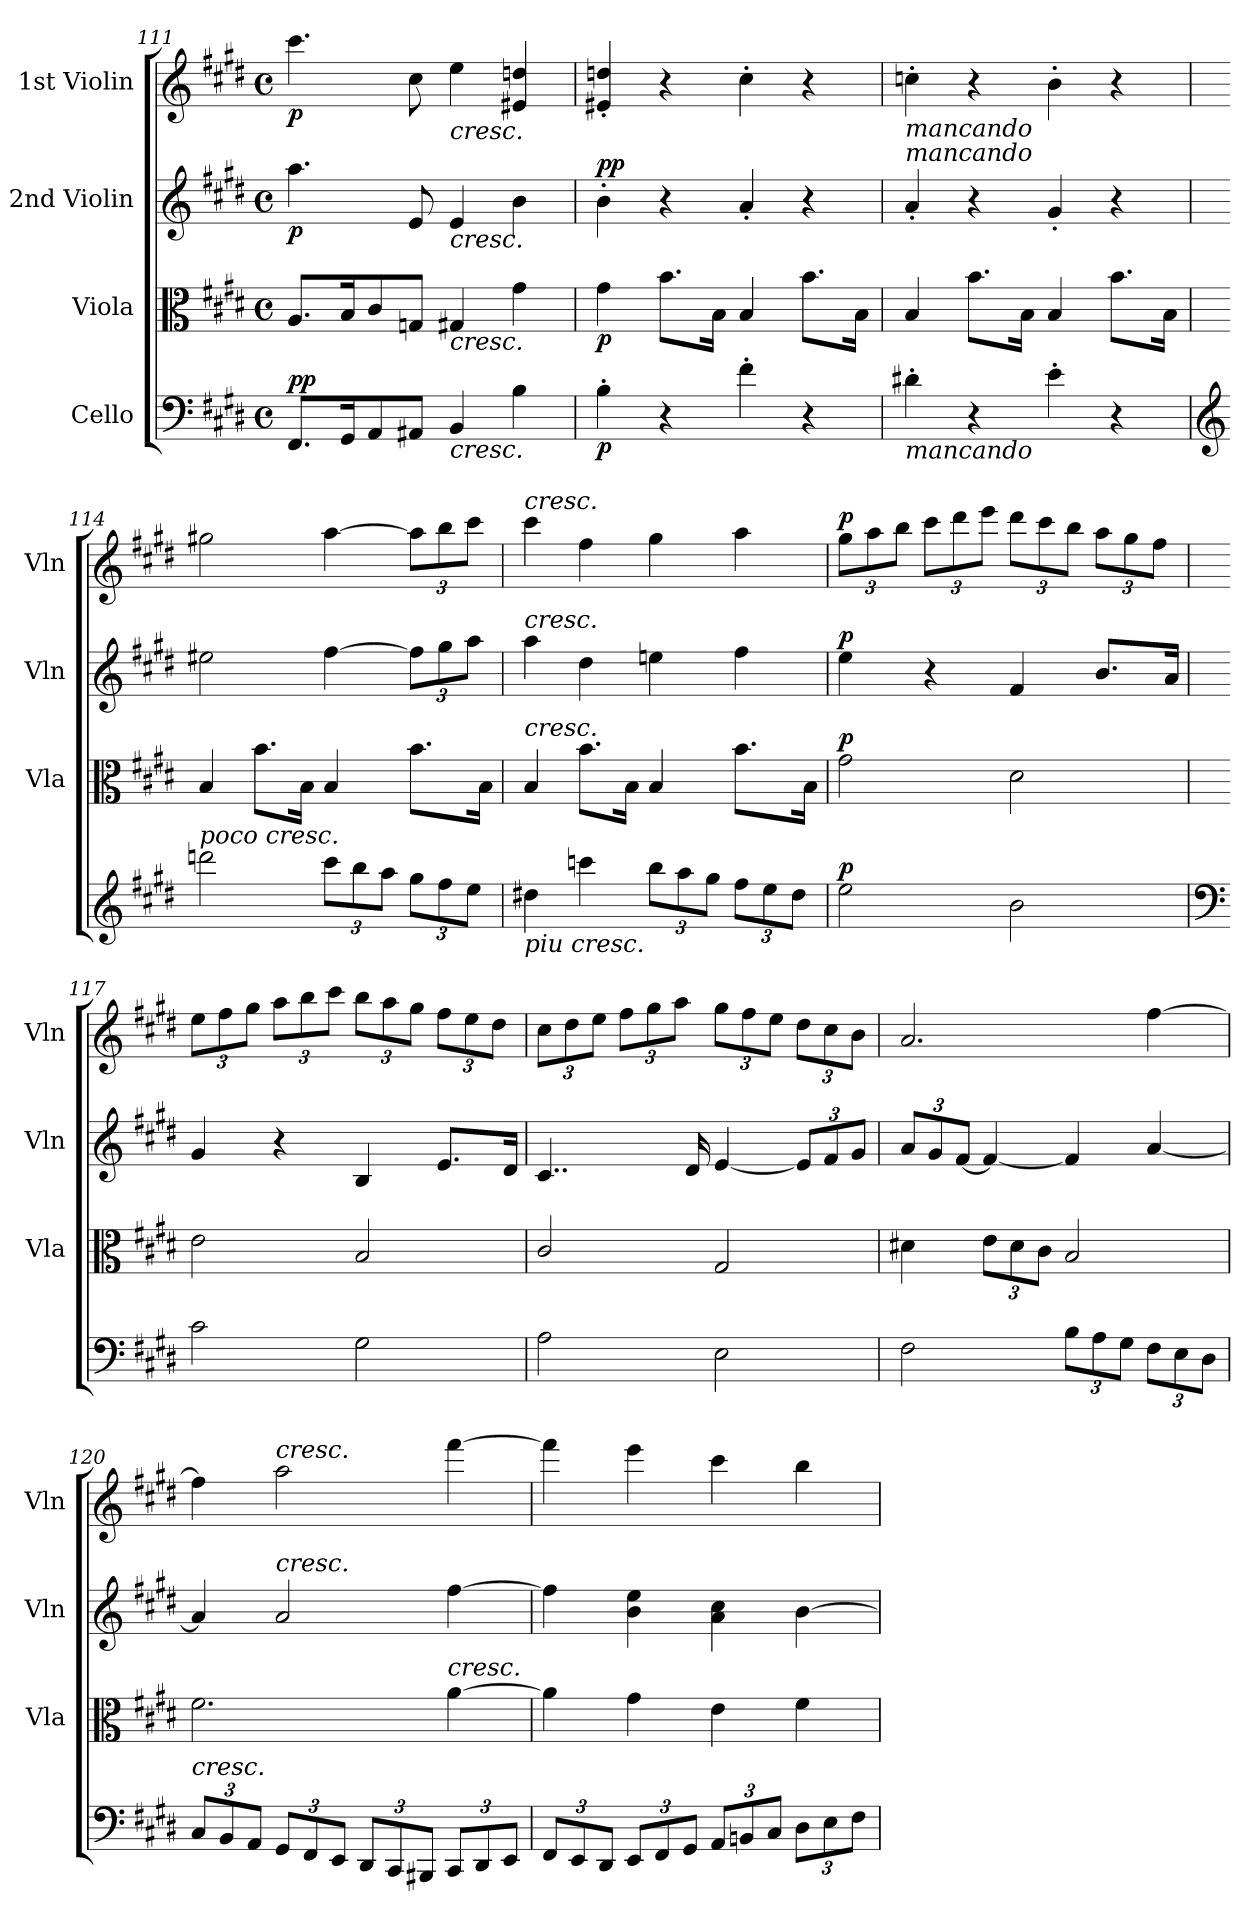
**kern	**dynam	**kern	**dynam	**kern	**dynam	**kern	**dynam
*part4	*part4	*part3	*part3	*part2	*part2	*part1	*part1
*staff4	*staff4	*staff3	*staff3	*staff2	*staff2	*staff1	*staff1
*I"Cello	*	*I"Viola	*	*I"2nd Violin	*	*I"1st Violin	*
*	*	*I'Vla	*	*I'Vln	*	*I'Vln	*
*clefF4	*	*clefC3	*	*clefG2	*	*clefG2	*
*k[f#c#g#d#]	*	*k[f#c#g#d#]	*	*k[f#c#g#d#]	*	*k[f#c#g#d#]	*
*M4/4	*	*M4/4	*	*M4/4	*	*M4/4	*
*met(c)	*	*met(c)	*	*met(c)	*	*met(c)	*
=111	=111	=111	=111	=111	=111	=111	=111
!	!LO:DY:b	!	!	!	!	!	!
!	!LO:DY:n=1:a	!	!	!	!LO:DY:b	!	!LO:DY:b
8.FF#/L	p p	8.A/L	.	4.aa\	p	4.ccc#\	p
16GG#/K	.	16B/K	.	.	.	.	.
8AA/	.	8c#/	.	.	.	.	.
8AA#X/J	.	8Gn/J	.	8e/	.	8cc#\	.
!	!	!	!	!	!	!LO:TX:b:i:t=cresc.	!
!	!	!	!	!LO:TX:b:i:t=cresc.	!	!	!
!	!	!LO:TX:b:i:t=cresc.	!	!	!	!	!
!LO:TX:b:i:t=cresc.	!	!	!	!	!	!	!
4BB/	.	4G#X/	.	4e/	.	4ee\	.
4B\	.	4g#\	.	4b\	.	4e#X/ 4ddn/	.
=112	=112	=112	=112	=112	=112	=112	=112
!	!LO:DY:b	!	!LO:DY:b	!	!LO:DY:b	!	!
!	!	!	!	!	!LO:DY:n=1:a	!	!
4B'\	p	4g#\	p	4b'\	p p	4e#X/' 4ddn/'	.
4r	.	8.b\L	.	4r	.	4r	.
.	.	16B\Jk	.	.	.	.	.
4f#'\	.	4B/	.	4a'/	.	4cc#'\	.
4r	.	8.b\L	.	4r	.	4r	.
.	.	16B\Jk	.	.	.	.	.
=113	=113	=113	=113	=113	=113	=113	=113
!	!	!	!	!	!	!LO:TX:b:i:t=mancando	!
!	!	!	!	!LO:TX:a:i:t=mancando	!	!	!
!LO:TX:b:i:t=mancando	!	!	!	!	!	!	!
4d#X'\	.	4B/	.	4a'/	.	4ccn'\	.
4r	.	8.b\L	.	4r	.	4r	.
.	.	16B\Jk	.	.	.	.	.
4e'\	.	4B/	.	4g#'/	.	4b'\	.
4r	.	8.b\L	.	4r	.	4r	.
.	.	16B\Jk	.	.	.	.	.
=114	=114	=114	=114	=114	=114	=114	=114
*clefG2	*	*	*	*	*	*	*
!LO:TX:a:i:t=poco cresc.	!	!	!	!	!	!	!
2dddn\	.	4B/	.	2ee#X\	.	2gg#X\	.
.	.	8.b\L	.	.	.	.	.
.	.	16B\Jk	.	.	.	.	.
*Xbrackettup	*	*	*	*	*	*	*
12ccc#\L	.	4B/	.	[4ff#\	.	[4aa\	.
12bb\	.	.	.	.	.	.	.
12aa\J	.	.	.	.	.	.	.
*	*	*	*	*Xbrackettup	*	*Xbrackettup	*
12gg#\L	.	8.b\L	.	12ff#\L]	.	12aa\L]	.
12ff#\	.	.	.	12gg#\	.	12bb\	.
12ee\J	.	.	.	12aa\J	.	12ccc#\J	.
.	.	16B\Jk	.	.	.	.	.
=115	=115	=115	=115	=115	=115	=115	=115
!	!	!	!	!	!	!LO:TX:a:i:t=cresc.	!
!	!	!	!	!LO:TX:a:i:t=cresc.	!	!	!
!	!	!LO:TX:a:i:t=cresc.	!	!	!	!	!
!LO:TX:b:i:t=piu cresc.	!	!	!	!	!	!	!
4dd#X\	.	4B/	.	4aa\	.	4ccc#\	.
4cccn\	.	8.b\L	.	4dd#\	.	4ff#\	.
.	.	16B\Jk	.	.	.	.	.
12bb\L	.	4B/	.	4een\	.	4gg#\	.
12aa\	.	.	.	.	.	.	.
12gg#\J	.	.	.	.	.	.	.
12ff#\L	.	8.b\L	.	4ff#\	.	4aa\	.
12ee\	.	.	.	.	.	.	.
12dd#\J	.	.	.	.	.	.	.
.	.	16B\Jk	.	.	.	.	.
=116	=116	=116	=116	=116	=116	=116	=116
!	!LO:DY:a	!	!LO:DY:a	!	!LO:DY:a	!	!LO:DY:a
2ee\	p	2g#\	p	4ee\	p	12gg#\L	p
.	.	.	.	.	.	12aa\	.
.	.	.	.	.	.	12bb\J	.
.	.	.	.	4r	.	12ccc#\L	.
.	.	.	.	.	.	12ddd#\	.
.	.	.	.	.	.	12eee\J	.
2b\	.	2d#\	.	4f#/	.	12ddd#\L	.
.	.	.	.	.	.	12ccc#\	.
.	.	.	.	.	.	12bb\J	.
.	.	.	.	8.b/L	.	12aa\L	.
.	.	.	.	.	.	12gg#\	.
.	.	.	.	.	.	12ff#\J	.
.	.	.	.	16a/Jk	.	.	.
=117	=117	=117	=117	=117	=117	=117	=117
*clefF4	*	*	*	*	*	*	*
2c#\	.	2e\	.	4g#/	.	12ee\L	.
.	.	.	.	.	.	12ff#\	.
.	.	.	.	.	.	12gg#\J	.
.	.	.	.	4r	.	12aa\L	.
.	.	.	.	.	.	12bb\	.
.	.	.	.	.	.	12ccc#\J	.
2G#\	.	2B/	.	4B/	.	12bb\L	.
.	.	.	.	.	.	12aa\	.
.	.	.	.	.	.	12gg#\J	.
.	.	.	.	8.e/L	.	12ff#\L	.
.	.	.	.	.	.	12ee\	.
.	.	.	.	.	.	12dd#\J	.
.	.	.	.	16d#/Jk	.	.	.
=118	=118	=118	=118	=118	=118	=118	=118
2A\	.	2c#/	.	4..c#/	.	12cc#\L	.
.	.	.	.	.	.	12dd#\	.
.	.	.	.	.	.	12ee\J	.
.	.	.	.	.	.	12ff#\L	.
.	.	.	.	.	.	12gg#\	.
.	.	.	.	.	.	12aa\J	.
.	.	.	.	16d#/	.	.	.
2E\	.	2G#/	.	[4e/	.	12gg#\L	.
.	.	.	.	.	.	12ff#\	.
.	.	.	.	.	.	12ee\J	.
.	.	.	.	12e/L]	.	12dd#\L	.
.	.	.	.	12f#/	.	12cc#\	.
.	.	.	.	12g#/J	.	12b\J	.
=119	=119	=119	=119	=119	=119	=119	=119
2F#\	.	4d#X\	.	12a/L	.	2.a/	.
.	.	.	.	12g#/	.	.	.
.	.	.	.	[12f#/J	.	.	.
*	*	*Xbrackettup	*	*	*	*	*
.	.	12e\L	.	4f#/_	.	.	.
.	.	12d#\	.	.	.	.	.
.	.	12c#\J	.	.	.	.	.
12B\L	.	2B/	.	4f#/]	.	.	.
12A\	.	.	.	.	.	.	.
12G#\J	.	.	.	.	.	.	.
12F#\L	.	.	.	[4a/	.	[4ff#\	.
12E\	.	.	.	.	.	.	.
12D#\J	.	.	.	.	.	.	.
=120	=120	=120	=120	=120	=120	=120	=120
!LO:TX:a:i:t=cresc.	!	!	!	!	!	!	!
12C#/L	.	2.f#\	.	4a/]	.	4ff#\]	.
12BB/	.	.	.	.	.	.	.
12AA/J	.	.	.	.	.	.	.
!	!	!	!	!	!	!LO:TX:a:i:t=cresc.	!
!	!	!	!	!LO:TX:a:i:t=cresc.	!	!	!
12GG#/L	.	.	.	2a/	.	2aa\	.
12FF#/	.	.	.	.	.	.	.
12EE/J	.	.	.	.	.	.	.
12DD#/L	.	.	.	.	.	.	.
12CC#/	.	.	.	.	.	.	.
12BBB#X/J	.	.	.	.	.	.	.
!	!	!LO:TX:a:i:t=cresc.	!	!	!	!	!
12CC#/L	.	[4a\	.	[4ff#\	.	[4fff#\	.
12DD#/	.	.	.	.	.	.	.
12EE/J	.	.	.	.	.	.	.
=121	=121	=121	=121	=121	=121	=121	=121
12FF#/L	.	4a\]	.	4ff#\]	.	4fff#\]	.
12EE/	.	.	.	.	.	.	.
12DD#/J	.	.	.	.	.	.	.
12EE/L	.	4g#\	.	4b\ 4ee\	.	4eee\	.
12FF#/	.	.	.	.	.	.	.
12GG#/J	.	.	.	.	.	.	.
12AA/L	.	4e\	.	4a\ 4cc#\	.	4ccc#\	.
12BBn/	.	.	.	.	.	.	.
12C#/J	.	.	.	.	.	.	.
12D#\L	.	4f#\	.	[4b\	.	4bb\	.
12E\	.	.	.	.	.	.	.
12F#\J	.	.	.	.	.	.	.
=	=	=	=	=	=	=	=
*-	*-	*-	*-	*-	*-	*-	*-
